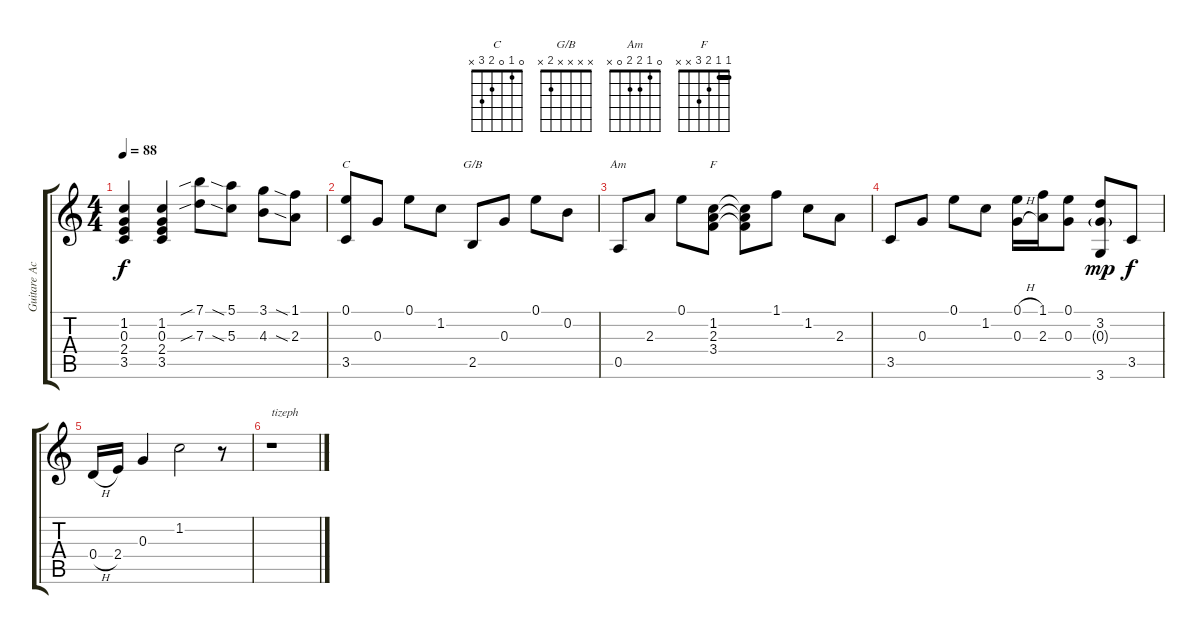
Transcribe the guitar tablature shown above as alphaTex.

\track ("Guitare Acoustique" "Guitare Ac") {instrument acousticguitarsteel}
\staff {score tabs}
\tuning (E4 B3 G3 D3 A2 E2) {hide}
\chord ("C" 0 1 0 2 3 x)
\chord ("G/B" x x x x 2 x)
\chord ("Am" 0 1 2 2 0 x)
\chord ("F" 1 1 2 3 x x) {barre 1}
\ts (4 4)
\tempo 88
\clef g2
\ks c
(1.2{t} 0.3{t} 2.4{t} 3.5{t}).4{dy f} (1.2 0.3 2.4 3.5).4 (7.1{sib} 7.3{sib}).8 (5.1{sia} 5.3{sia}).8 (3.1 4.3).8 (1.1{sia} 2.3{sia}).8 |
(0.1 3.5).8{ch "C"} 0.3.8 0.1.8 1.2.8 2.5.8{ch "G/B"} 0.3.8 0.1.8 0.2.8 |
0.5.8{ch "Am"} 2.3.8 0.1.8 (1.2 2.3 3.4).8{ch "F"} (1.2{t} 2.3{t} 3.4{t}).8 1.1.8 1.2.8 2.3.8 |
3.5.8 0.3.8 0.1.8 1.2.8 (0.1{h} 0.3{h}).16 (1.1 2.3).16 (0.1 0.3).8 (3.2 0.3{g} 3.6).8{dy mp} 3.5.8{dy f} |
0.4{h}.16 2.4.16 0.3.4 1.2.2 r.8 |
r.1{txt "tizeph"}
